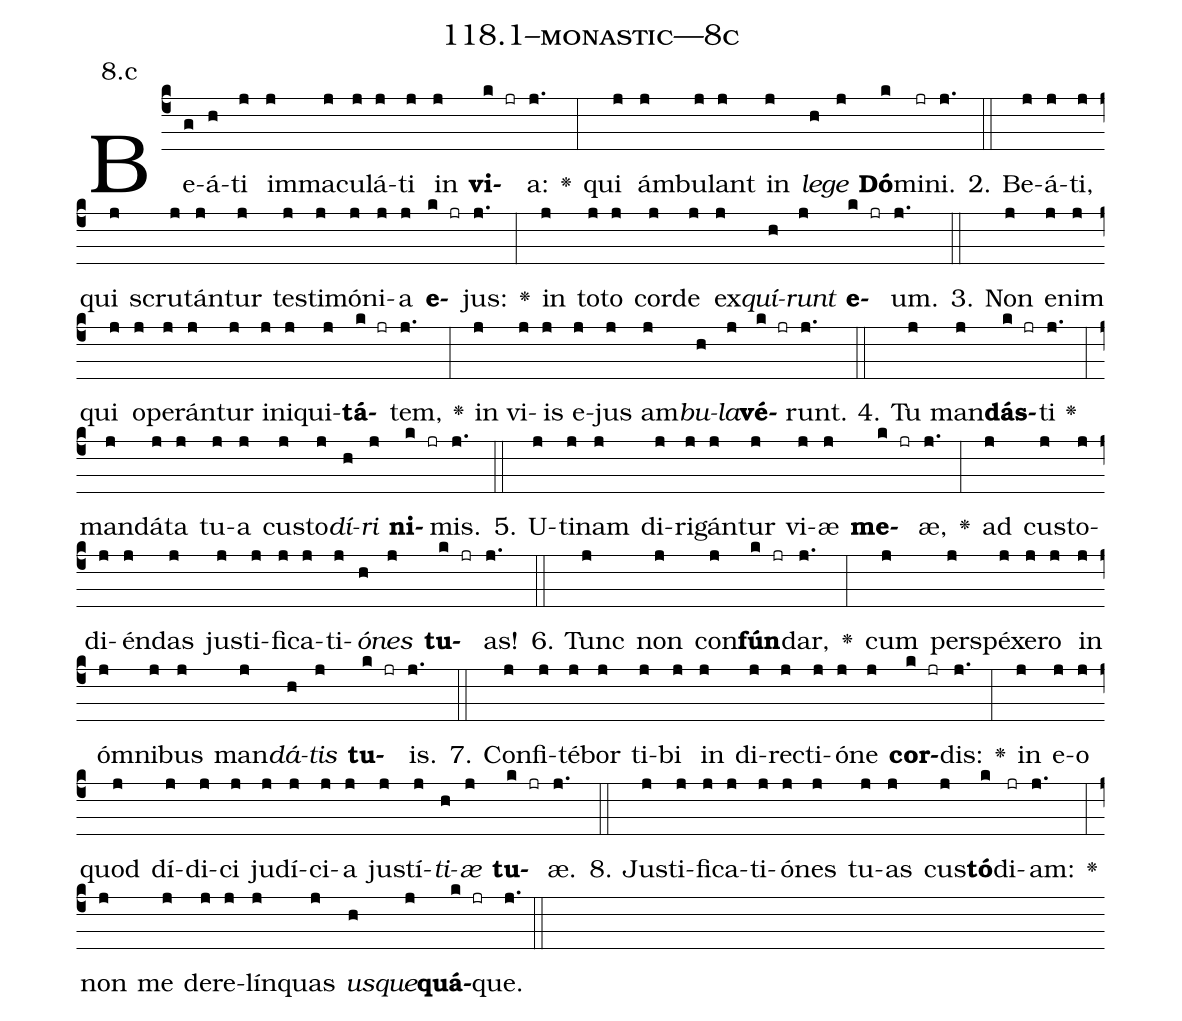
name: 118.1--monastic---8c;
annotation: 8.c;
%%
(c4)Be(g)á(h)ti(j) im(j)ma(j)cu(j)lá(j)ti(j) in(j) <b>vi</b>(k jr)a:(j.) <v>\greheightstar</v>(:) qui(j) ám(j)bu(j)lant(j) in(j) <i>le</i>(h)<i>ge</i>(j) <b>Dó</b>(k)mi(jr)ni.(j.) (::)
2. Be(j)á(j)ti,(j) qui(j) scru(j)tán(j)tur(j) tes(j)ti(j)mó(j)ni(j)a(j) <b>e</b>(k jr)jus:(j.) <v>\greheightstar</v>(:) in(j) to(j)to(j) cor(j)de(j) ex(j)<i>quí</i>(h)<i>runt</i>(j) <b>e</b>(k jr)um.(j.) (::)
3. Non(j) e(j)nim(j) qui(j) o(j)pe(j)rán(j)tur(j) in(j)i(j)qui(j)<b>tá</b>(k jr)tem,(j.) <v>\greheightstar</v>(:) in(j) vi(j)is(j) e(j)jus(j) am(j)<i>bu</i>(h)<i>la</i>(j)<b>vé</b>(k jr)runt.(j.) (::)
4. Tu(j) man(j)<b>dás</b>(k jr)ti(j.) <v>\greheightstar</v>(:) man(j)dá(j)ta(j) tu(j)a(j) cus(j)to(j)<i>dí</i>(h)<i>ri</i>(j) <b>ni</b>(k jr)mis.(j.) (::)
5. U(j)ti(j)nam(j) di(j)ri(j)gán(j)tur(j) vi(j)æ(j) <b>me</b>(k jr)æ,(j.) <v>\greheightstar</v>(:) ad(j) cus(j)to(j)di(j)én(j)das(j) jus(j)ti(j)fi(j)ca(j)ti(j)<i>ó</i>(h)<i>nes</i>(j) <b>tu</b>(k jr)as!(j.) (::)
6. Tunc(j) non(j) con(j)<b>fún</b>(k jr)dar,(j.) <v>\greheightstar</v>(:) cum(j) per(j)spé(j)xe(j)ro(j) in(j) óm(j)ni(j)bus(j) man(j)<i>dá</i>(h)<i>tis</i>(j) <b>tu</b>(k jr)is.(j.) (::)
7. Con(j)fi(j)té(j)bor(j) ti(j)bi(j) in(j) di(j)rec(j)ti(j)ó(j)ne(j) <b>cor</b>(k jr)dis:(j.) <v>\greheightstar</v>(:) in(j) e(j)o(j) quod(j) dí(j)di(j)ci(j) ju(j)dí(j)ci(j)a(j) jus(j)tí(j)<i>ti</i>(h)<i>æ</i>(j) <b>tu</b>(k jr)æ.(j.) (::)
8. Jus(j)ti(j)fi(j)ca(j)ti(j)ó(j)nes(j) tu(j)as(j) cus(j)<b>tó</b>(k)di(jr)am:(j.) <v>\greheightstar</v>(:) non(j) me(j) de(j)re(j)lín(j)quas(j) <i>us</i>(h)<i>que</i>(j)<b>quá</b>(k jr)que.(j.) (::)
